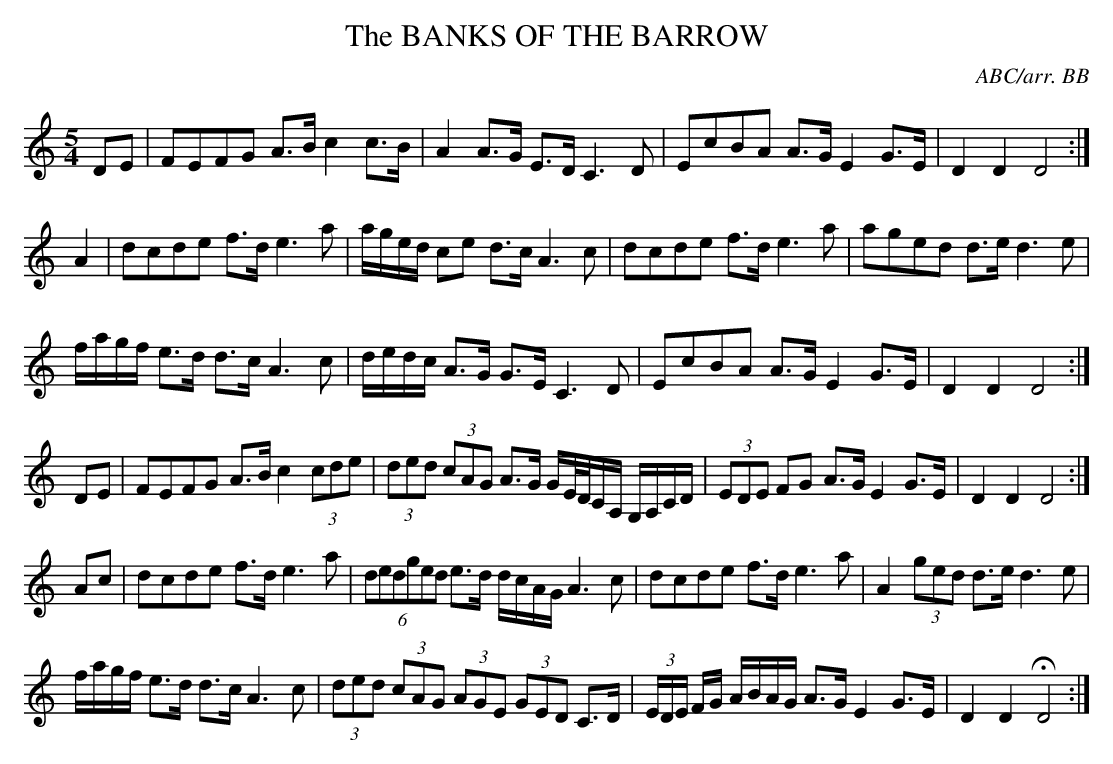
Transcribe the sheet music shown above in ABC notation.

X:1
T:BANKS OF THE BARROW, The
C:ABC/arr. BB
Y:"andante con espress."
arrangement for sure. I had to change a note here and there to
get the playback right.
L:1/8
M:5/4
K:C
DE|FEFG A>Bc2 c>B|A2A>G E>D C3D|EcBA A>G E2G>E|D2D2 D4:|
A2|dcde f>d e3a|a/g/e/d/ ce d>c A3c|dcde f>d e3a|aged d>e d3e|
f/a/g/f/ e>d d>c A3c|d/e/d/c/ A>G G>E C3D|EcBA A>G E2G>E|D2D2 D4:|
DE|FEFG A>B c2 (3cde|(3ded (3cAG A>G G/E//D//C/A,/ G,/A,/C/D/|\
(3EDE FG A>G E2G>E|D2D2 D4:|
Ac|dcde f>d e3a|(6dedged e>d d/c/A/G/ A3c|dcde f>d e3a|\
A2 (3ged d>e d3e|
f/a/g/f/ e>d d>c A3c|(3ded (3cAG (3AGE (3GED C>D|\
(3E/D/E/ F/G/ A/B/A/G/ A>G E2 G>E|\
D2D2 HD4:|
